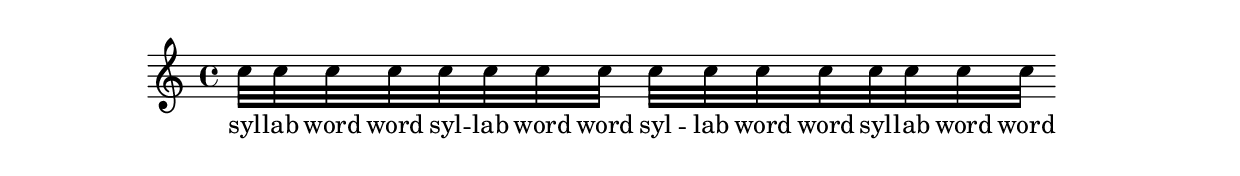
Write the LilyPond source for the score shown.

%% DO NOT EDIT this file manually; it is automatically
%% generated from LSR http://lsr.dsi.unimi.it
%% Make any changes in LSR itself, or in Documentation/snippets/new/ ,
%% and then run scripts/auxiliar/makelsr.py
%%
%% This file is in the public domain.
\version "2.17.11"

\header {
  lsrtags = "vocal-music"

  texidoc = "
If LilyPond does not think there is space for a hyphen, it will be
omitted.  The behaviour can be overridden with the
@code{minimum-distance} property of @code{LyricHyphen}.

"
  doctitle = "Forcing hyphens to be shown"
} % begin verbatim


\relative c'' {
  c32 c c c
  c32 c c c
  c32 c c c
  c32 c c c
}
\addlyrics {
  syl -- lab word word
  \override LyricHyphen.minimum-distance = #1.0
  syl -- lab word word
  \override LyricHyphen.minimum-distance = #2.0
  syl -- lab word word
  \revert LyricHyphen.minimum-distance
  syl -- lab word word
}
